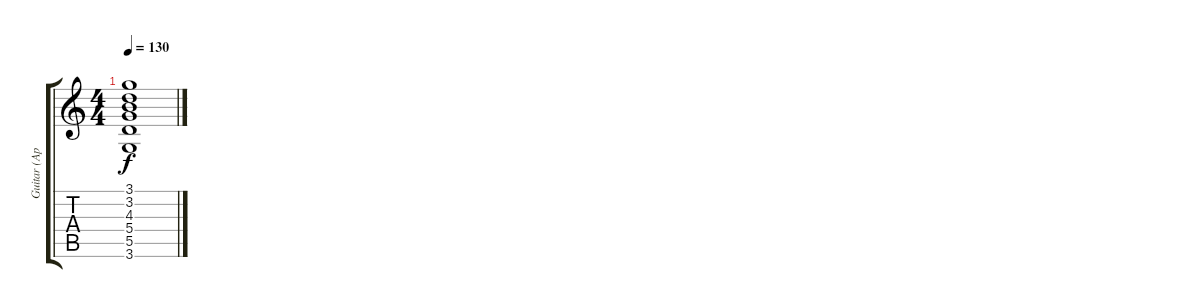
\track ("Guitar (Apoy)" "Guitar (Ap") {instrument overdrivenguitar}
\staff {score tabs}
\tuning (E4 B3 G3 D3 A2 E2) {hide}
\ts (4 4)
\tempo 130
\clef g2
\ks c
(3.1{t} 3.2{t} 4.3{t} 5.4{t} 5.5{t} 3.6{t}).1{dy f}
